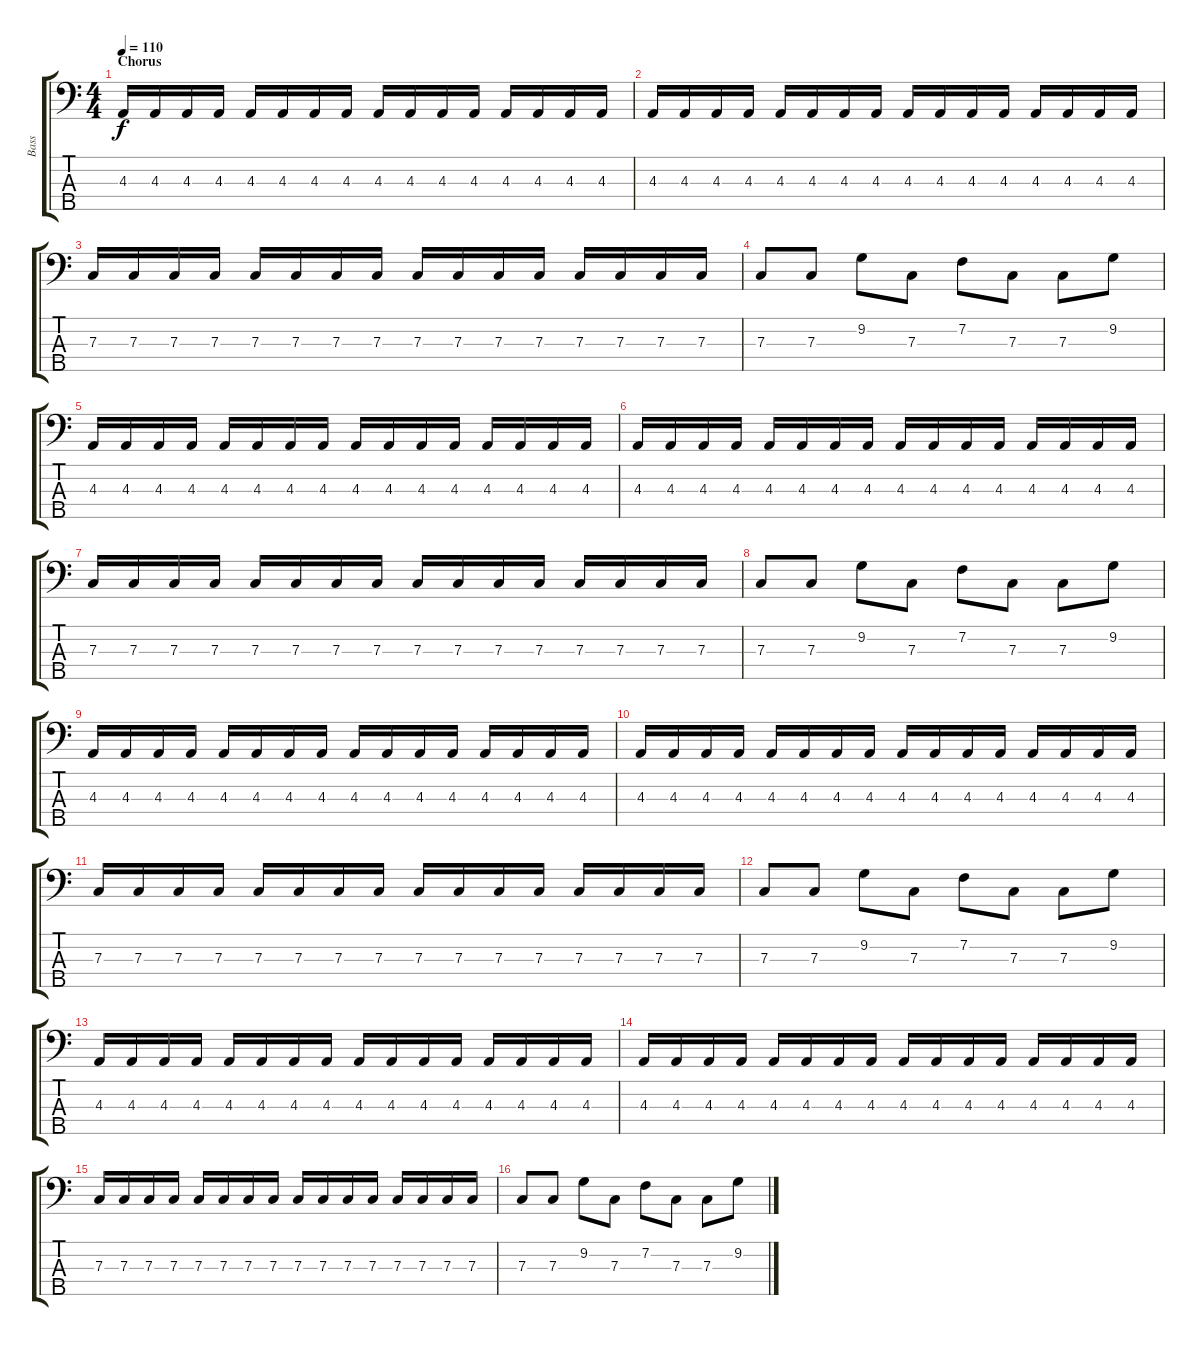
\track ("Bass" "Bass") {instrument electricbasspick}
\staff {score tabs}
\tuning (Eb2 Bb1 F1 C1 G0) {hide}
\ts (4 4)
\section ("" "Chorus")
\tempo 110
\clef f4
\ks c
4.3.16{dy f} 4.3.16 4.3.16 4.3.16 4.3.16 4.3.16 4.3.16 4.3.16 4.3.16 4.3.16 4.3.16 4.3.16 4.3.16 4.3.16 4.3.16 4.3.16 |
4.3.16 4.3.16 4.3.16 4.3.16 4.3.16 4.3.16 4.3.16 4.3.16 4.3.16 4.3.16 4.3.16 4.3.16 4.3.16 4.3.16 4.3.16 4.3.16 |
7.3.16 7.3.16 7.3.16 7.3.16 7.3.16 7.3.16 7.3.16 7.3.16 7.3.16 7.3.16 7.3.16 7.3.16 7.3.16 7.3.16 7.3.16 7.3.16 |
7.3.8 7.3.8 9.2.8 7.3.8 7.2.8 7.3.8 7.3.8 9.2.8 |
4.3.16 4.3.16 4.3.16 4.3.16 4.3.16 4.3.16 4.3.16 4.3.16 4.3.16 4.3.16 4.3.16 4.3.16 4.3.16 4.3.16 4.3.16 4.3.16 |
4.3.16 4.3.16 4.3.16 4.3.16 4.3.16 4.3.16 4.3.16 4.3.16 4.3.16 4.3.16 4.3.16 4.3.16 4.3.16 4.3.16 4.3.16 4.3.16 |
7.3.16 7.3.16 7.3.16 7.3.16 7.3.16 7.3.16 7.3.16 7.3.16 7.3.16 7.3.16 7.3.16 7.3.16 7.3.16 7.3.16 7.3.16 7.3.16 |
7.3.8 7.3.8 9.2.8 7.3.8 7.2.8 7.3.8 7.3.8 9.2.8 |
4.3.16 4.3.16 4.3.16 4.3.16 4.3.16 4.3.16 4.3.16 4.3.16 4.3.16 4.3.16 4.3.16 4.3.16 4.3.16 4.3.16 4.3.16 4.3.16 |
4.3.16 4.3.16 4.3.16 4.3.16 4.3.16 4.3.16 4.3.16 4.3.16 4.3.16 4.3.16 4.3.16 4.3.16 4.3.16 4.3.16 4.3.16 4.3.16 |
7.3.16 7.3.16 7.3.16 7.3.16 7.3.16 7.3.16 7.3.16 7.3.16 7.3.16 7.3.16 7.3.16 7.3.16 7.3.16 7.3.16 7.3.16 7.3.16 |
7.3.8 7.3.8 9.2.8 7.3.8 7.2.8 7.3.8 7.3.8 9.2.8 |
4.3.16 4.3.16 4.3.16 4.3.16 4.3.16 4.3.16 4.3.16 4.3.16 4.3.16 4.3.16 4.3.16 4.3.16 4.3.16 4.3.16 4.3.16 4.3.16 |
4.3.16 4.3.16 4.3.16 4.3.16 4.3.16 4.3.16 4.3.16 4.3.16 4.3.16 4.3.16 4.3.16 4.3.16 4.3.16 4.3.16 4.3.16 4.3.16 |
7.3.16 7.3.16 7.3.16 7.3.16 7.3.16 7.3.16 7.3.16 7.3.16 7.3.16 7.3.16 7.3.16 7.3.16 7.3.16 7.3.16 7.3.16 7.3.16 |
7.3.8 7.3.8 9.2.8 7.3.8 7.2.8 7.3.8 7.3.8 9.2.8
